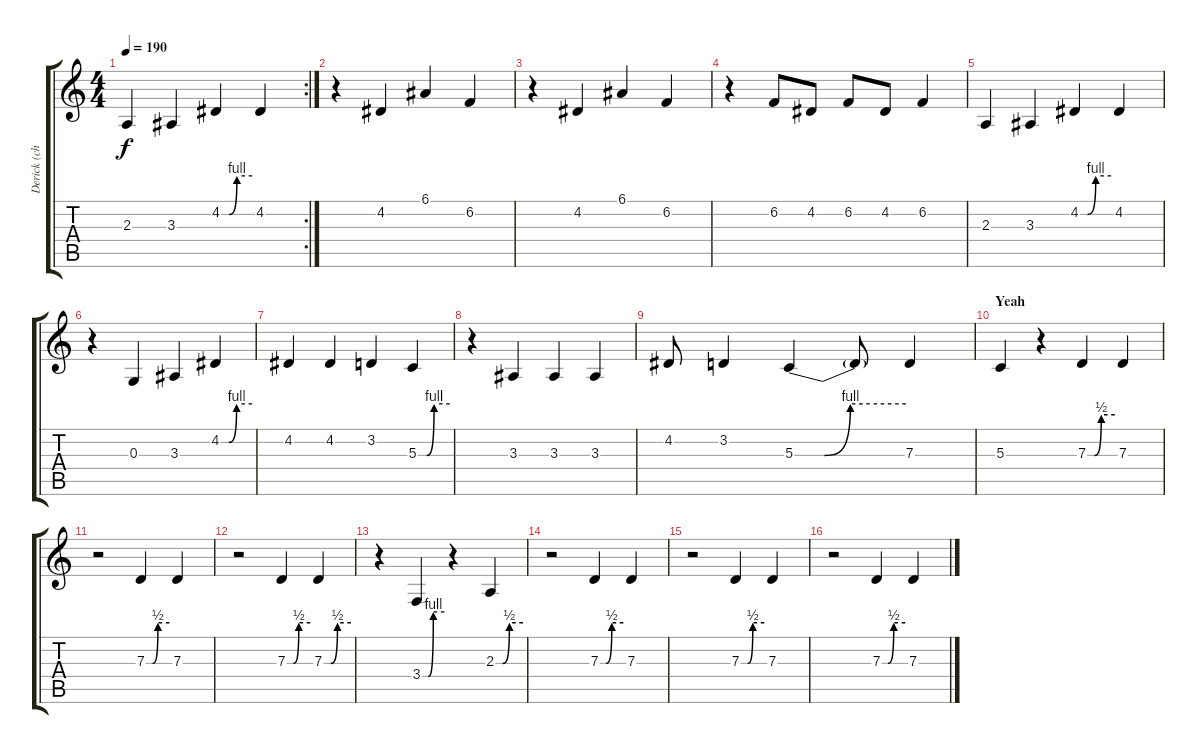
\track ("Derick (chant/lead vocal)" "Derick (ch") {instrument tenorsax}
\staff {score tabs}
\tuning (E4 B3 G3 D3 A2 E2) {hide}
\rc 2
\ts (4 4)
\tempo 190
\clef g2
\ks c
2.3.4{dy f} 3.3.4 4.2{be (custom 0 0 15 0 30 4 60 4)}.4 4.2.4 |
r.4 4.2.4 6.1.4 6.2.4 |
r.4 4.2.4 6.1.4 6.2.4 |
r.4 6.2.8 4.2.8 6.2.8 4.2.8 6.2.4 |
2.3.4 3.3.4 4.2{be (custom 0 0 14 0 30 4 60 4)}.4 4.2.4 |
r.4 0.3.4 3.3.4 4.2{be (custom 0 0 15 0 30 4 60 4)}.4 |
4.2.4 4.2.4 3.2.4 5.3{be (custom 0 0 16 0 30 4 60 4)}.4 |
r.4 3.3.4 3.3.4 3.3.4 |
4.2.8 3.2.4 5.3{be (custom 0 0 16 0 30 4 60 4)}.4 5.3{t}.8 7.3.4 |
\section ("" "Yeah")
5.3.4 r.4 7.3{be (custom 0 0 15 0 30 2 60 2)}.4 7.3.4 |
r.2 7.3{be (custom 0 0 16 0 30 2 60 2)}.4 7.3.4 |
r.2 7.3{be (custom 0 0 16 0 30 2 60 2)}.4 7.3{be (custom 0 0 15 0 30 2 60 2)}.4 |
r.4 3.4{be (custom 0 0 16 0 30 4 60 4)}.4 r.4 2.3{be (custom 0 0 15 0 30 2 60 2)}.4 |
r.2 7.3{be (custom 0 0 15 0 30 2 60 2)}.4 7.3.4 |
r.2 7.3{be (custom 0 0 17 0 30 2 60 2)}.4 7.3.4 |
r.2 7.3{be (custom 0 0 15 0 30 2 60 2)}.4 7.3.4
